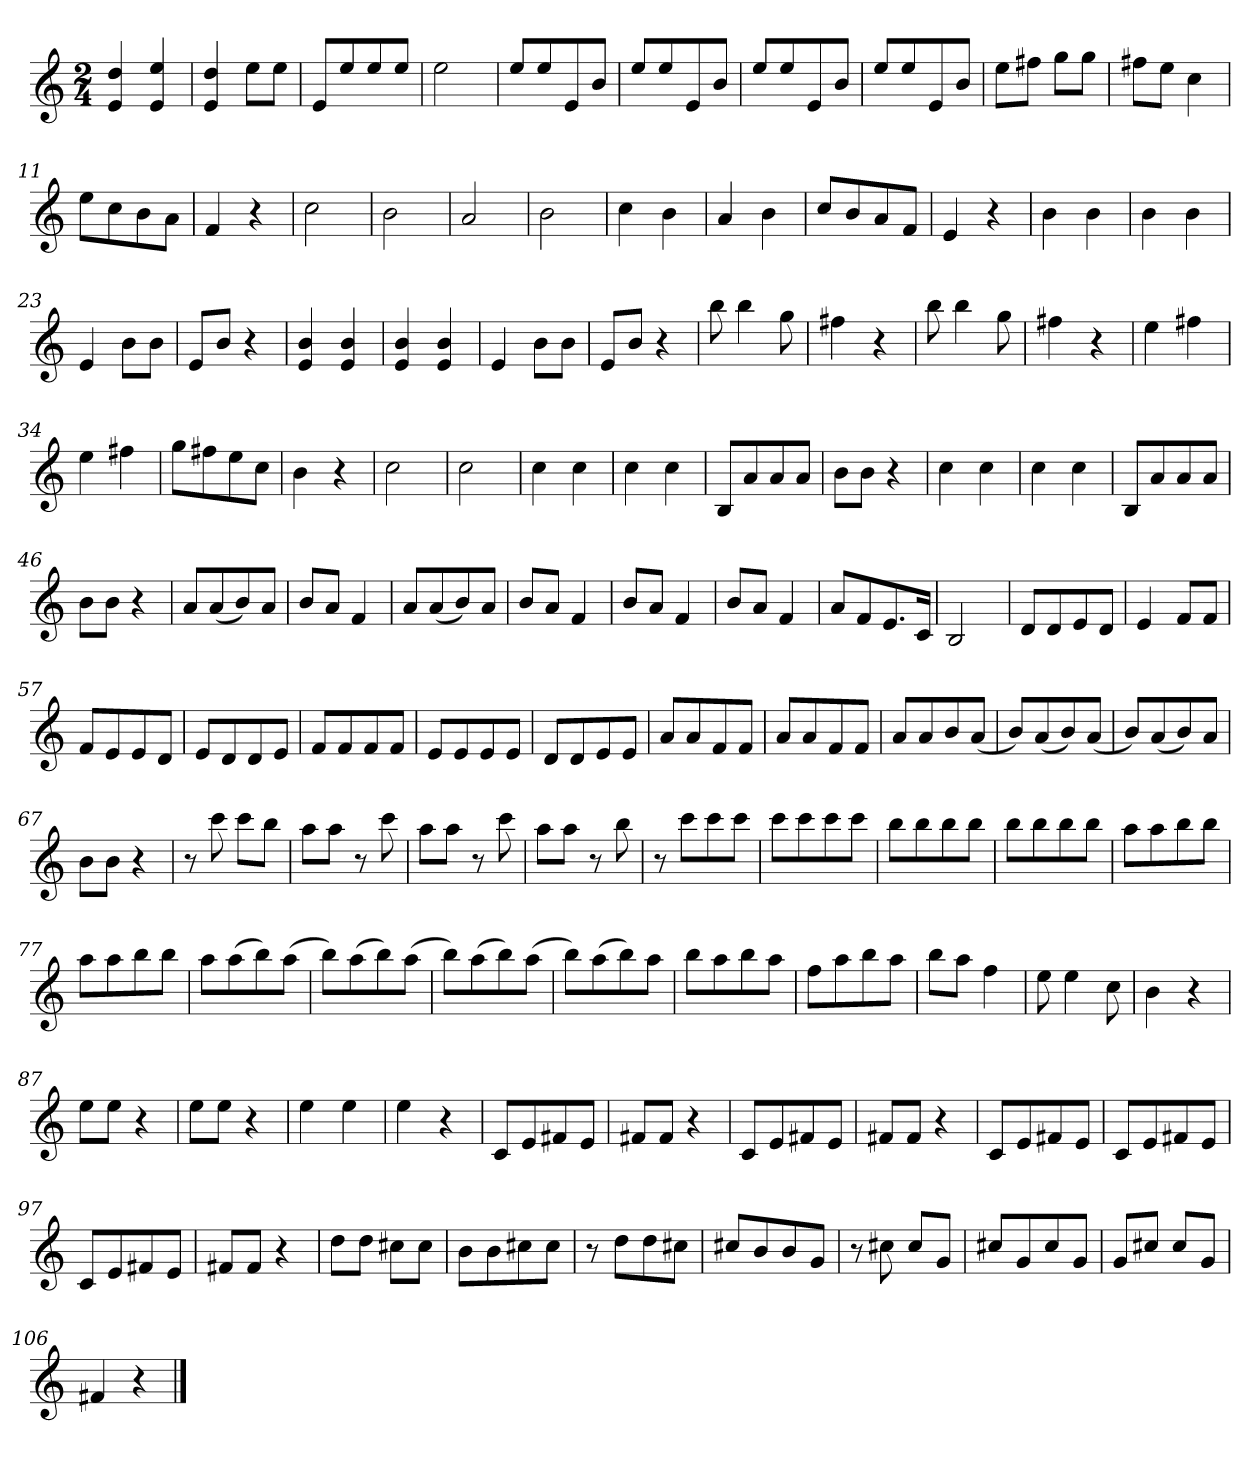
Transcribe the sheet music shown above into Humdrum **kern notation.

**kern
*part1
*staff1
*clefG2
*k[]
*C:
*M2/4
=1
4e 4dd
4e 4ee
=2
4e 4dd
8eeL
8eeJ
=3
8eL
8ee
8ee
8eeJ
=4
2ee
=5
8eeL
8ee
8e
8bJ
=6
8eeL
8ee
8e
8bJ
=7
8eeL
8ee
8e
8bJ
=8
8eeL
8ee
8e
8bJ
=9
8eeL
8ff#XJ
8ggL
8ggJ
=10
8ff#XL
8eeJ
4cc
=11
8eeL
8cc
8b
8aJ
=12
4f
4r
=13
2cc
=14
2b
=15
2a
=16
2b
=17
4cc
4b
=18
4a
4b
=19
8ccL
8b
8a
8fJ
=20
4e
4r
=21
4b
4b
=22
4b
4b
=23
4e
8bL
8bJ
=24
8eL
8bJ
4r
=25
4e 4b
4e 4b
=26
4e 4b
4e 4b
=27
4e
8bL
8bJ
=28
8eL
8bJ
4r
=29
8bb
4bb
8gg
=30
4ff#X
4r
=31
8bb
4bb
8gg
=32
4ff#X
4r
=33
4ee
4ff#X
=34
4ee
4ff#X
=35
8ggL
8ff#X
8ee
8ccJ
=36
4b
4r
=37
2cc
=38
2cc
=39
4cc
4cc
=40
4cc
4cc
=41
8BL
8a
8a
8aJ
=42
8bL
8bJ
4r
=43
4cc
4cc
=44
4cc
4cc
=45
8BL
8a
8a
8aJ
=46
8bL
8bJ
4r
=47
8aL
(8a
8b)
8aJ
=48
8bL
8aJ
4f
=49
8aL
(8a
8b)
8aJ
=50
8bL
8aJ
4f
=51
8bL
8aJ
4f
=52
8bL
8aJ
4f
=53
8aL
8f
8.e
16cJk
=54
2B
=55
8dL
8d
8e
8dJ
=56
4e
8fL
8fJ
=57
8fL
8e
8e
8dJ
=58
8eL
8d
8d
8eJ
=59
8fL
8f
8f
8fJ
=60
8eL
8e
8e
8eJ
=61
8dL
8d
8e
8eJ
=62
8aL
8a
8f
8fJ
=63
8aL
8a
8f
8fJ
=64
8aL
8a
8b
(8aJ
=65
8bL)
(8a
8b)
(8aJ
=66
8bL)
(8a
8b)
8aJ
=67
8bL
8bJ
4r
=68
8r
8ccc
8cccL
8bbJ
=69
8aaL
8aaJ
8r
8ccc
=70
8aaL
8aaJ
8r
8ccc
=71
8aaL
8aaJ
8r
8bb
=72
8r
8cccL
8ccc
8cccJ
=73
8cccL
8ccc
8ccc
8cccJ
=74
8bbL
8bb
8bb
8bbJ
=75
8bbL
8bb
8bb
8bbJ
=76
8aaL
8aa
8bb
8bbJ
=77
8aaL
8aa
8bb
8bbJ
=78
8aaL
(8aa
8bb)
(8aaJ
=79
8bbL)
(8aa
8bb)
(8aaJ
=80
8bbL)
(8aa
8bb)
(8aaJ
=81
8bbL)
(8aa
8bb)
8aaJ
=82
8bbL
8aa
8bb
8aaJ
=83
8ffL
8aa
8bb
8aaJ
=84
8bbL
8aaJ
4ff
=85
8ee
4ee
8cc
=86
4b
4r
=87
8eeL
8eeJ
4r
=88
8eeL
8eeJ
4r
=89
4ee
4ee
=90
4ee
4r
=91
8cL
8e
8f#X
8eJ
=92
8f#XL
8f#J
4r
=93
8cL
8e
8f#X
8eJ
=94
8f#XL
8f#J
4r
=95
8cL
8e
8f#X
8eJ
=96
8cL
8e
8f#X
8eJ
=97
8cL
8e
8f#X
8eJ
=98
8f#XL
8f#J
4r
=99
8ddL
8ddJ
8cc#XL
8cc#J
=100
8bL
8b
8cc#X
8cc#J
=101
8r
8ddL
8dd
8cc#XJ
=102
8cc#XL
8b
8b
8gJ
=103
8r
8cc#X
8cc#L
8gJ
=104
8cc#XL
8g
8cc#
8gJ
=105
8gL
8cc#XJ
8cc#L
8gJ
=106
4f#X
4r
==
*-
